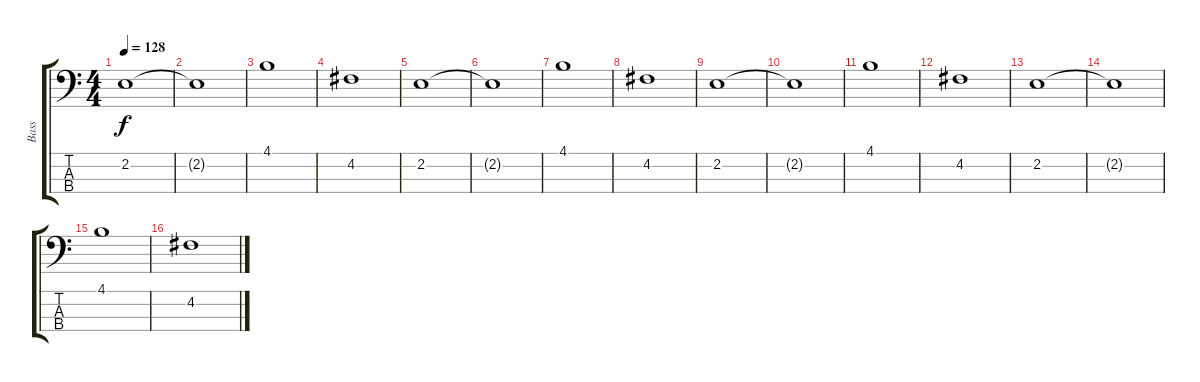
\track ("Bass" "Bass") {instrument electricbassfinger}
\staff {score tabs}
\tuning (G2 D2 A1 E1) {hide}
\ts (4 4)
\tempo 128
\clef f4
\ks c
2.2.1{dy f} |
2.2{t}.1 |
4.1.1 |
4.2.1 |
2.2.1 |
2.2{t}.1 |
4.1.1 |
4.2.1 |
2.2.1 |
2.2{t}.1 |
4.1.1 |
4.2.1 |
2.2.1 |
2.2{t}.1 |
4.1.1 |
4.2.1
